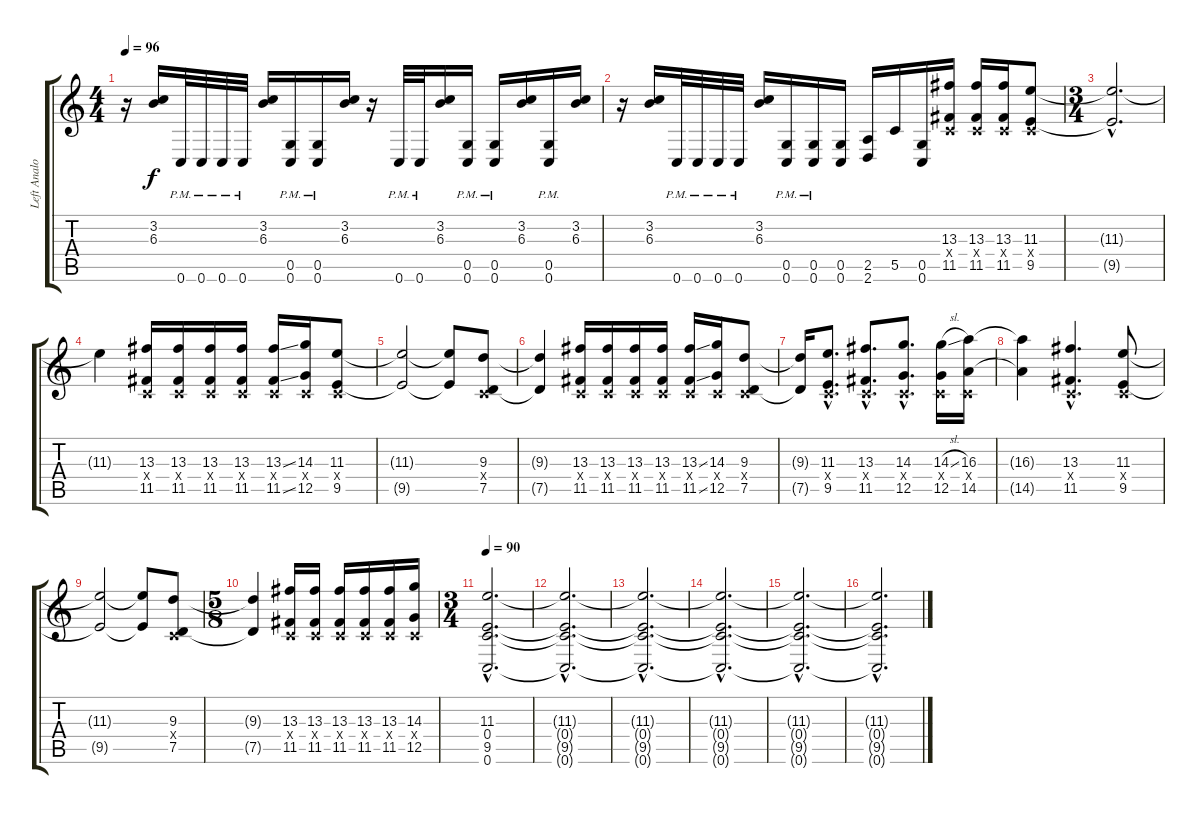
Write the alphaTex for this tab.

\track ("Left Analog Stick" "Left Analo") {instrument distortionguitar}
\staff {score tabs}
\tuning (D4 A3 F3 C3 G2 C2) {hide}
\ts (4 4)
\tempo 96
\clef g2
\ks c
r.16{dy f} (3.2 6.3).16 0.6{pm}.32 0.6{pm}.32 0.6{pm}.32 0.6{pm}.32 (3.2 6.3).16 (0.5{pm} 0.6{pm}).16 (0.5{pm} 0.6{pm}).16 (3.2 6.3).16 r.16 0.6{pm}.32 0.6{pm}.32 (3.2 6.3).16 (0.5{pm} 0.6{pm}).16 (0.5{pm} 0.6{pm}).16 (3.2 6.3).16 (0.5{pm} 0.6{pm}).16 (3.2 6.3).16 |
r.16 (3.2 6.3).16 0.6{pm}.32 0.6{pm}.32 0.6{pm}.32 0.6{pm}.32 (3.2 6.3).16 (0.5{pm} 0.6{pm}).16 (0.5{pm} 0.6{pm}).16 (0.5 0.6).16 (2.5 2.6).16 5.5.16 (0.5 0.6).16 (13.3 0.4{x} 11.5).16 (13.3 0.4{x} 11.5).16 (13.3 0.4{x} 11.5).16 (11.3 0.4{x} 9.5).8 |
\ts (3 4)
(11.3{hac t} 9.5{hac t}).2{d} |
11.3{t}.4 (13.3 0.4{x} 11.5).16 (13.3 0.4{x} 11.5).16 (13.3 0.4{x} 11.5).16 (13.3 0.4{x} 11.5).16 (13.3{ss} 0.4{x} 11.5{ss}).16 (14.3 0.4{x} 12.5).16 (11.3 0.4{x} 9.5).8 |
(11.3{t} 9.5{t}).2 (11.3{t} 9.5{t}).8 (9.3 0.4{x} 7.5).8 |
(9.3{t} 7.5{t}).4 (13.3 0.4{x} 11.5).16 (13.3 0.4{x} 11.5).16 (13.3 0.4{x} 11.5).16 (13.3 0.4{x} 11.5).16 (13.3{ss} 0.4{x} 11.5{ss}).16 (14.3 0.4{x} 12.5).16 (9.3 0.4{x} 7.5).8 |
(9.3{t} 7.5{t}).16 (11.3{hac} 0.4{hac x} 9.5{hac}).8{d} (13.3{hac} 0.4{hac x} 11.5{hac}).8{d} (14.3{hac} 0.4{hac x} 12.5{hac}).8{d} (14.3{sl} 0.4{x} 12.5).16 (16.3 0.4{x} 14.5).16 |
(16.3{t} 14.5{t}).4 (13.3{hac} 0.4{hac x} 11.5{hac}).4{d} (11.3 0.4{x} 9.5).8 |
(11.3{t} 9.5{t}).2 (11.3{t} 9.5{t}).8 (9.3 0.4{x} 7.5).8 |
\ts (5 8)
(9.3{t} 7.5{t}).4 (13.3 0.4{x} 11.5).16 (13.3 0.4{x} 11.5).16 (13.3 0.4{x} 11.5).16 (13.3 0.4{x} 11.5).16 (13.3 0.4{x} 11.5).16 (14.3 0.4{x} 12.5).16 |
\ts (3 4)
\tempo 90
(11.3{hac} 0.4{hac} 9.5{hac} 0.6{hac}).2{d volume 3} |
(11.3{hac t} 0.4{hac t} 9.5{hac t} 0.6{hac t}).2{d} |
(11.3{hac t} 0.4{hac t} 9.5{hac t} 0.6{hac t}).2{d} |
(11.3{hac t} 0.4{hac t} 9.5{hac t} 0.6{hac t}).2{d} |
(11.3{hac t} 0.4{hac t} 9.5{hac t} 0.6{hac t}).2{d} |
(11.3{hac t} 0.4{hac t} 9.5{hac t} 0.6{hac t}).2{d}
